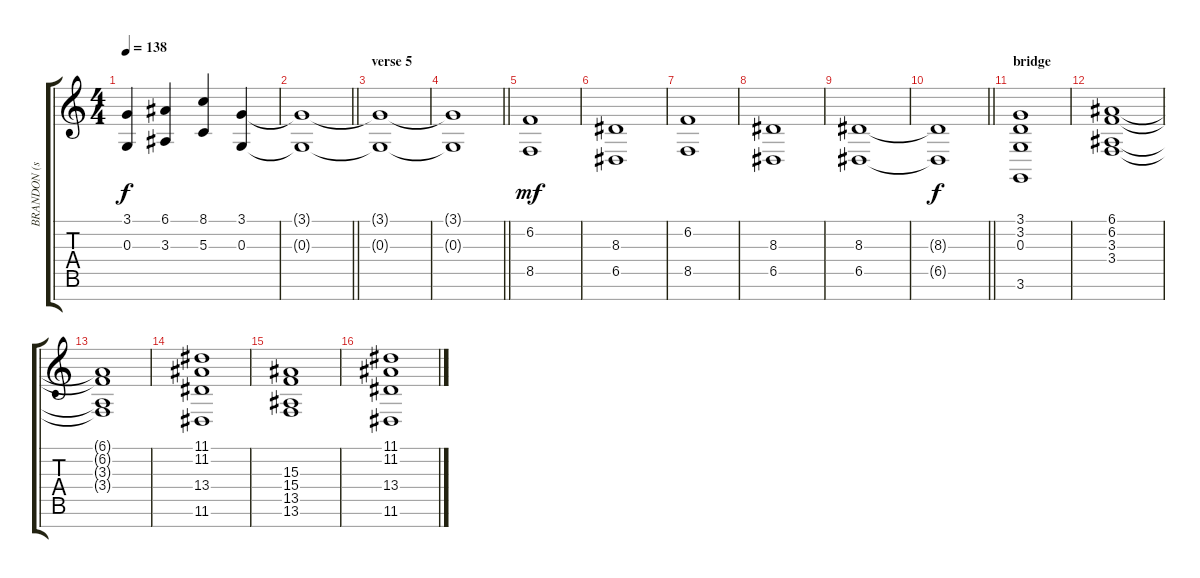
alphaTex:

\track ("BRANDON (synth)" "BRANDON (s") {instrument stringensemble1}
\staff {score tabs}
\tuning (E4 B3 G3 D3 A2 E2 B1) {hide}
\ts (4 4)
\tempo 138
\clef g2
\ks c
(3.1 0.3).4{dy f} (6.1 3.3).4 (8.1 5.3).4 (3.1 0.3).4 |
\barLineRight lightlight
(3.1{t} 0.3{t}).1 |
\section ("" "verse 5")
(3.1{t} 0.3{t}).1 |
\barLineRight lightlight
(3.1{t} 0.3{t}).1 |
(6.2 8.5).1{dy mf} |
(8.3 6.5).1 |
(6.2 8.5).1 |
(8.3 6.5).1 |
(8.3 6.5).1 |
\barLineRight lightlight
(8.3{t} 6.5{t}).1{dy f} |
\section ("" "bridge")
(3.1 3.2 0.3 3.6).1 |
(6.1 6.2 3.3 3.4).1 |
(6.1{t} 6.2{t} 3.3{t} 3.4{t}).1 |
(11.1 11.2 13.4 11.6).1 |
(15.3 15.4 13.5 13.6).1 |
(11.1 11.2 13.4 11.6).1
